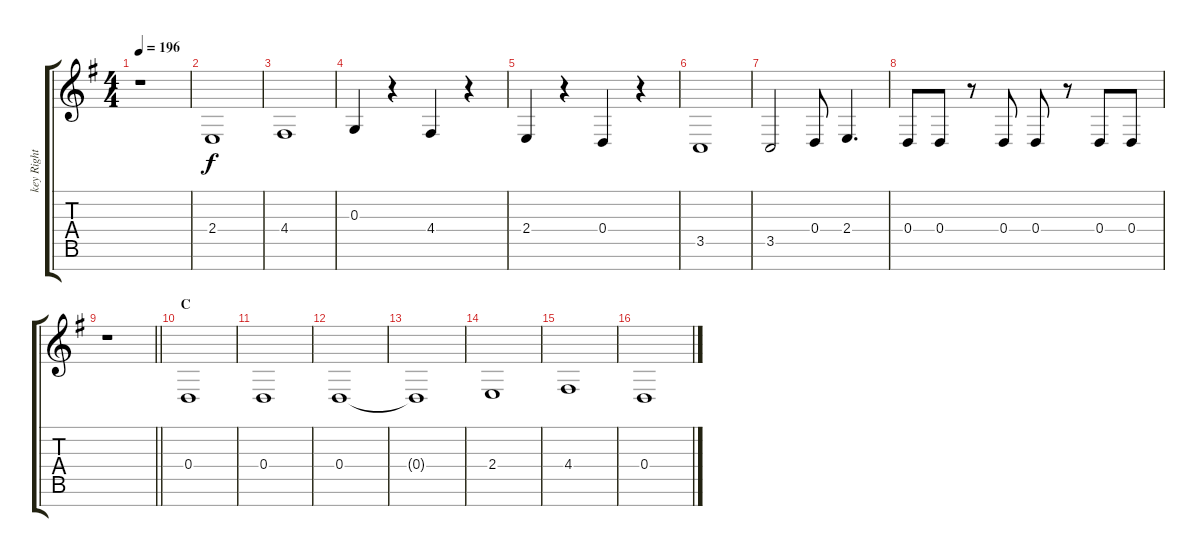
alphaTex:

\track ("key Right" "key Right") {instrument acousticgrandpiano}
\staff {score tabs}
\tuning (E4 B3 G3 D3 A2 E2 B1) {hide}
\ts (4 4)
\tempo 196
\clef g2
\ks g
r.1{dy f} |
2.4.1 |
4.4.1 |
0.3.4 r.4 4.4.4 r.4 |
2.4.4 r.4 0.4.4 r.4 |
3.5.1 |
3.5.2 0.4.8 2.4.4{d} |
0.4.8 0.4.8 r.8 0.4.8 0.4.8 r.8 0.4.8 0.4.8 |
\barLineRight lightlight
r.1 |
\section ("" "C")
0.4.1 |
0.4.1 |
0.4.1 |
0.4{t}.1 |
2.4.1 |
4.4.1 |
0.4.1
